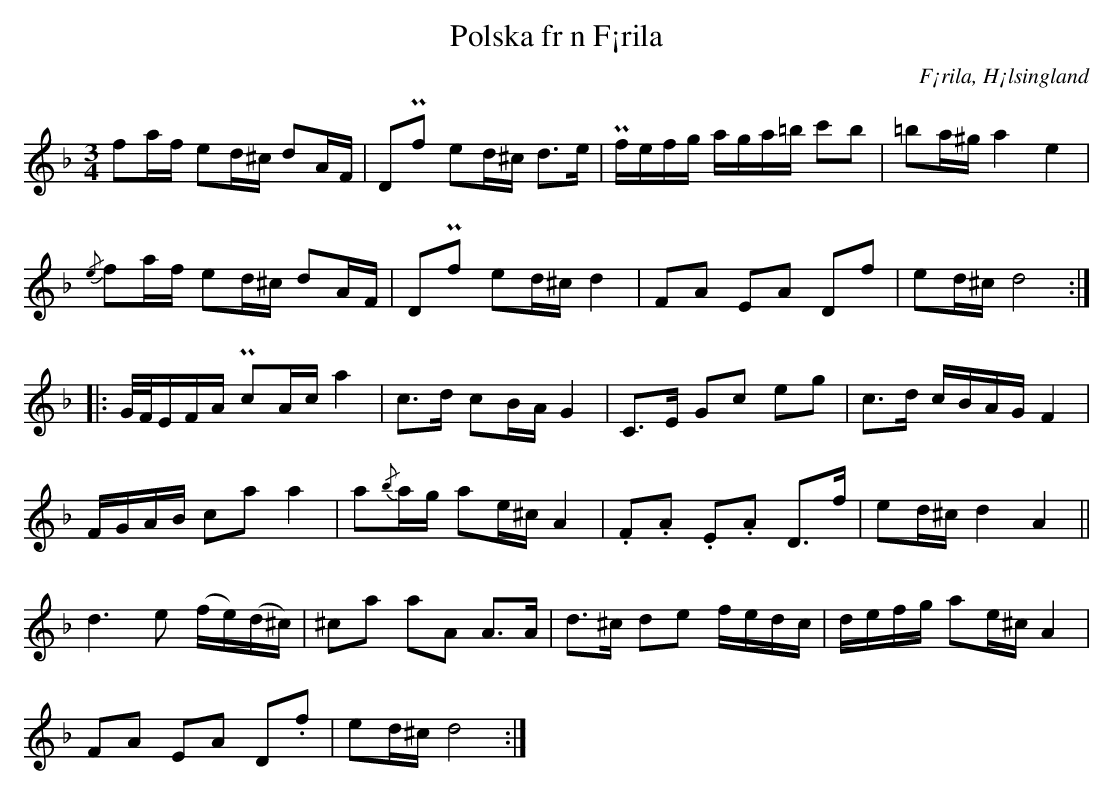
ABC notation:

X:1
T: Polska fr n F¡rila
O: F¡rila, H¡lsingland
M: 3/4
L: 1/16
K: Dm
f2af e2d^c d2AF | D2Pf2 e2d^c d2>e2 | Pfefg aga=b c'2b2 | =b2a^g a4 e4 |
{/e}f2af e2d^c d2AF | D2Pf2 e2d^c d4 | F2A2 E2A2 D2f2 | e2d^c d8 ::
G/F/EFA Pc2Ac a4 | c2>d2 c2BA G4 | C2>E2 G2c2 e2g2 | c2>d2 cBAG F4 |
FGAB c2a2 a4 | a2{/b}ag a2e^c A4 | .F2.A2 .E2.A2 D2>f2 | e2d^c d4 A4 ||
d6e2 (fe)(d^c) | ^c2a2 a2A2 A2>A2 | d2>^c2 d2e2 fedc | defg a2e^c A4 |
F2A2 E2A2 D2.f2 | e2d^c d8 :|
